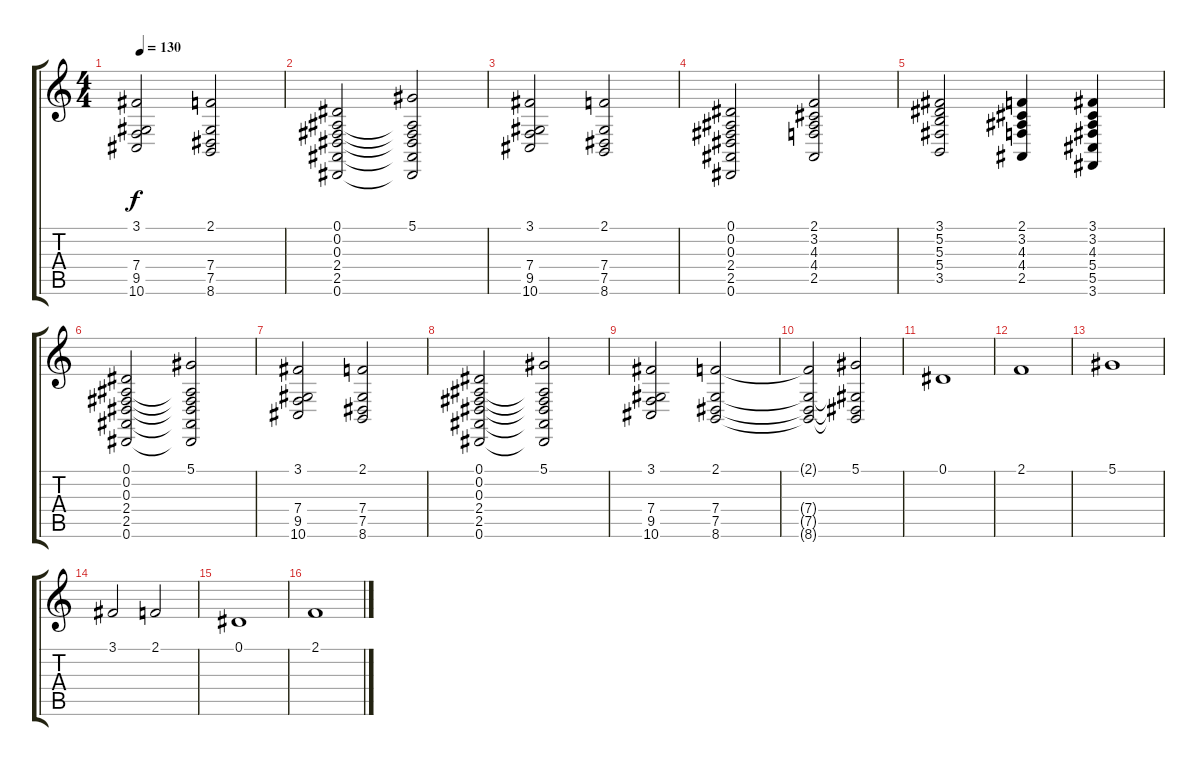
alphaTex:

\track "" {instrument stringensemble1}
\staff {score tabs}
\tuning (Eb4 Bb3 Gb3 Db3 Ab2 Eb2) {hide}
\ts (4 4)
\tempo 130
\clef g2
\ks c
(3.1 7.4 9.5 10.6).2{dy f} (2.1 7.4 7.5 8.6).2 |
(0.1 0.2 0.3 2.4 2.5 0.6).2 (5.1 0.2{t} 0.3{t} 2.4{t} 2.5{t} 0.6{t}).2 |
(3.1 7.4 9.5 10.6).2 (2.1 7.4 7.5 8.6).2 |
(0.1 0.2 0.3 2.4 2.5 0.6).2 (2.1 3.2 4.3 4.4 2.5).2 |
(3.1 5.2 5.3 5.4 3.5).2 (2.1 3.2 4.3 4.4 2.5).4 (3.1 3.2 4.3 5.4 5.5 3.6).4 |
(0.1 0.2 0.3 2.4 2.5 0.6).2 (5.1 0.2{t} 0.3{t} 2.4{t} 2.5{t} 0.6{t}).2 |
(3.1 7.4 9.5 10.6).2 (2.1 7.4 7.5 8.6).2 |
(0.1 0.2 0.3 2.4 2.5 0.6).2 (5.1 0.2{t} 0.3{t} 2.4{t} 2.5{t} 0.6{t}).2 |
(3.1 7.4 9.5 10.6).2 (2.1 7.4 7.5 8.6).2 |
(2.1{t} 7.4{t} 7.5{t} 8.6{t}).2 (5.1 7.4{t} 7.5{t} 8.6{t}).2 |
0.1.1 |
2.1.1 |
5.1.1 |
3.1.2 2.1.2 |
0.1.1 |
2.1.1
